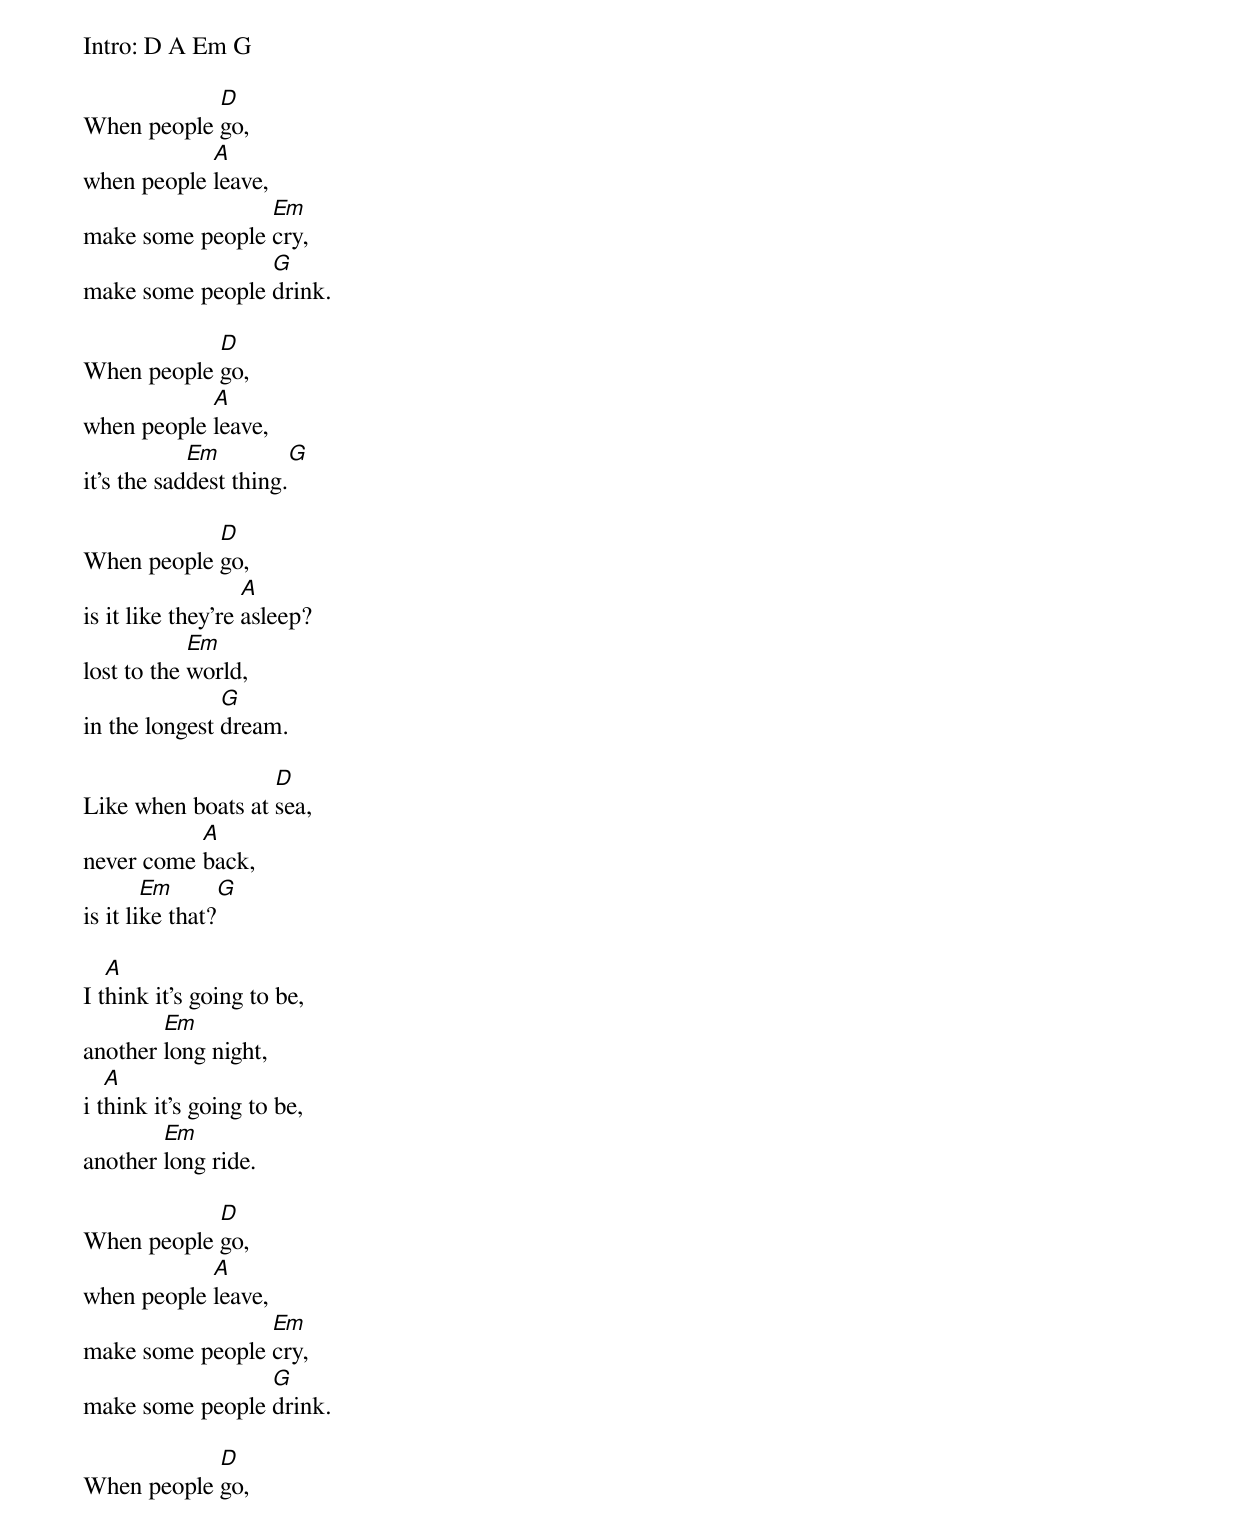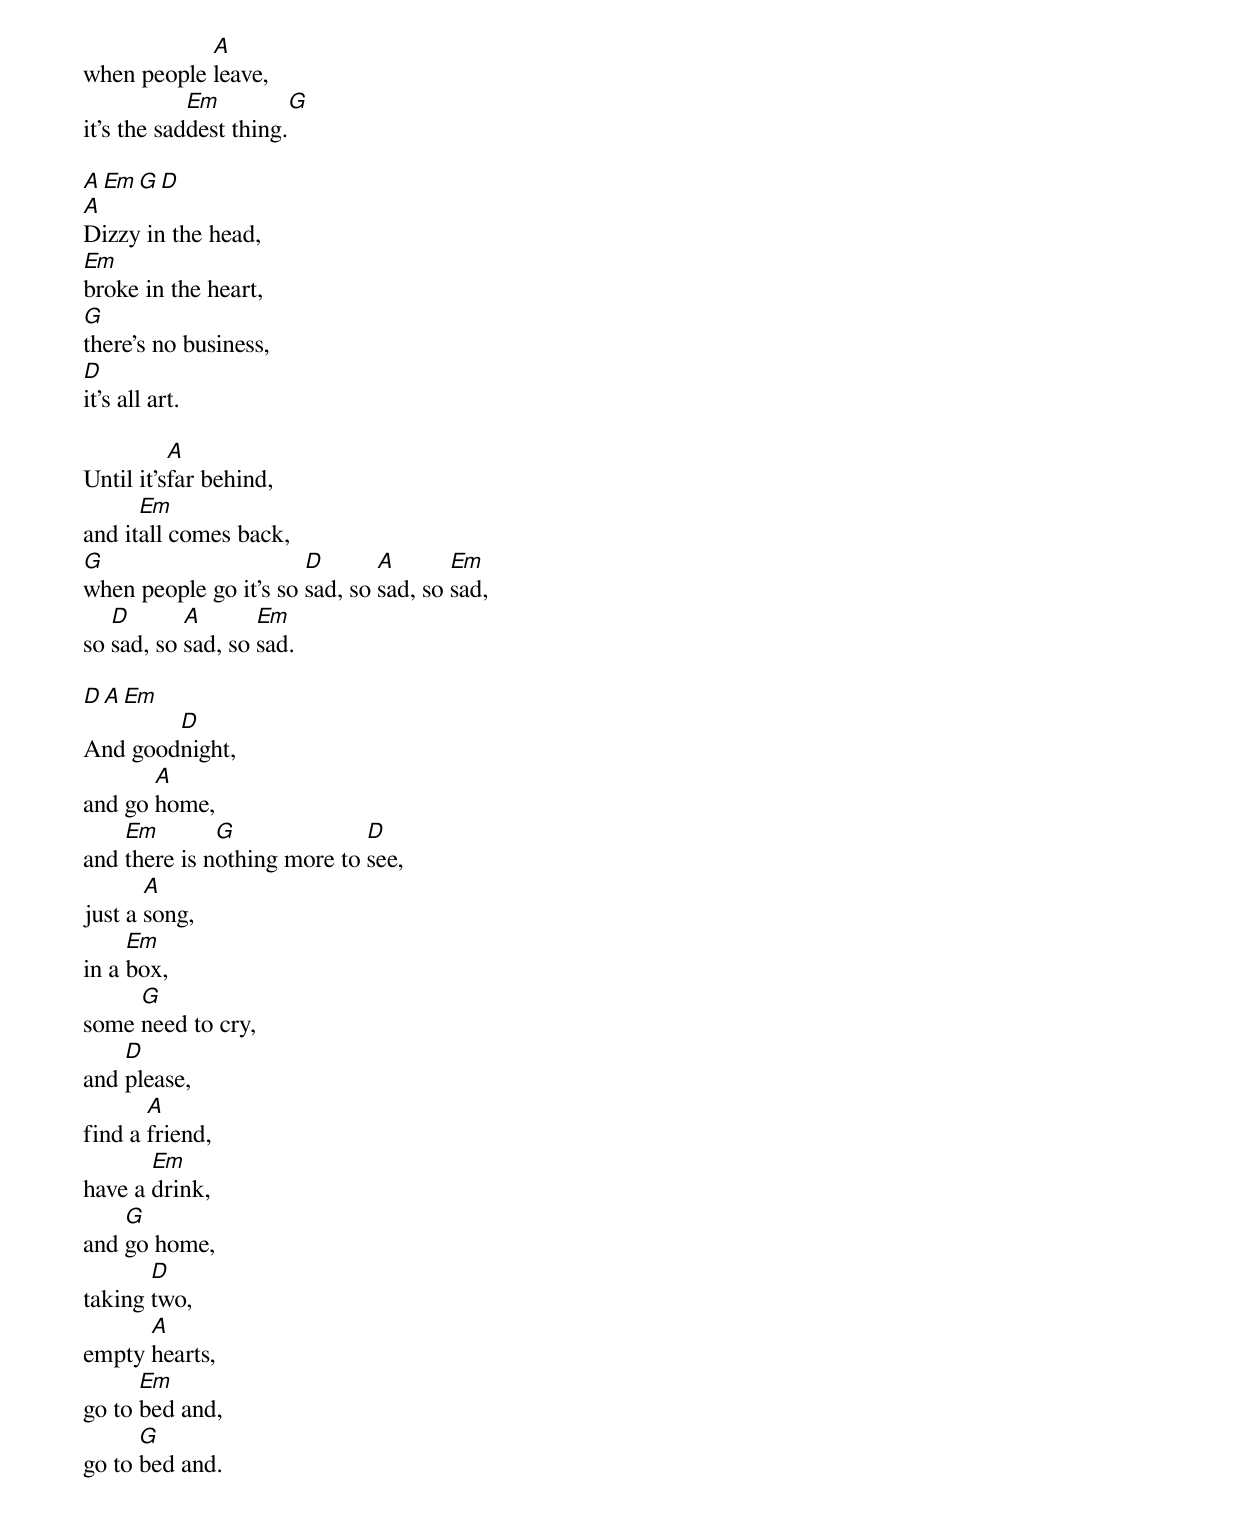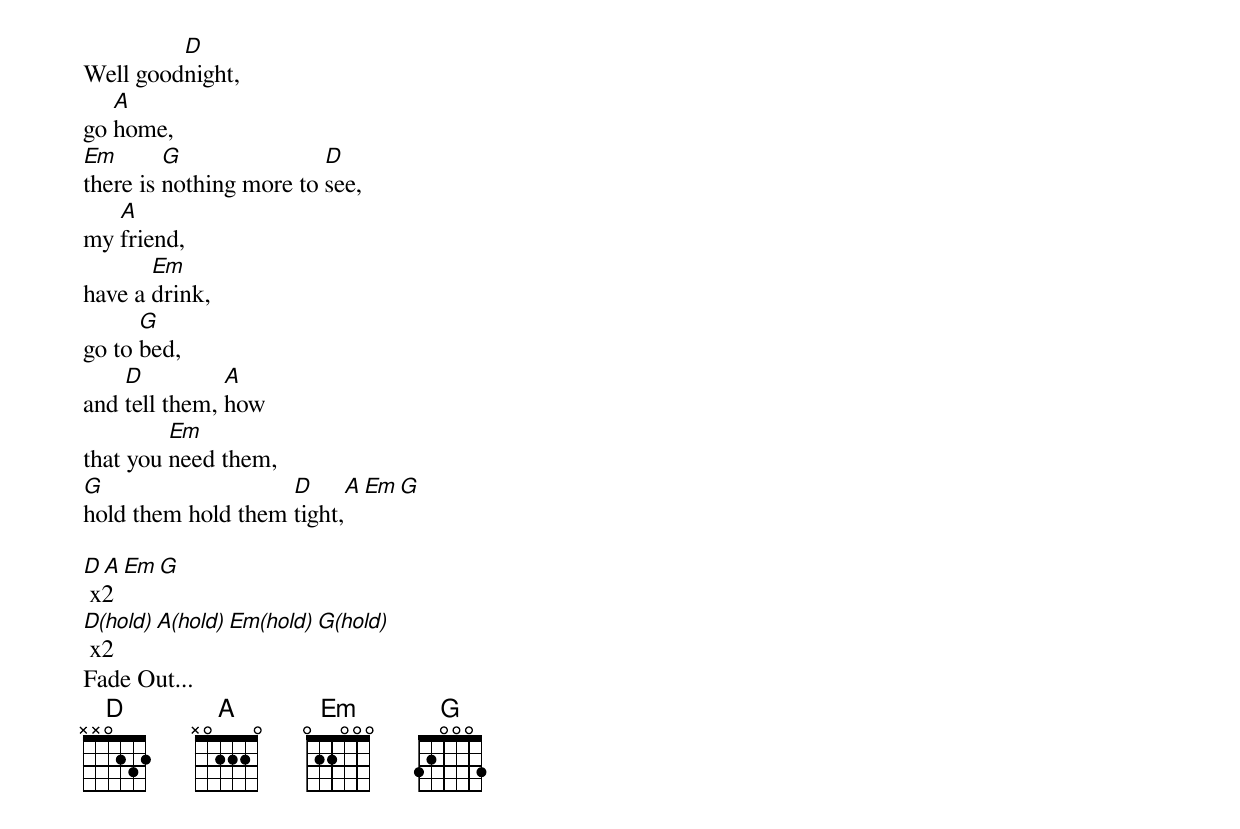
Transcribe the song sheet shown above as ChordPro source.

Intro: D A Em G

When people [D]go,
when people [A]leave,
make some people [Em]cry,
make some people [G]drink.

When people [D]go,
when people [A]leave,
it's the sad[Em]dest thing.[G]

When people [D]go,
is it like they're [A]asleep?
lost to the [Em]world,
in the longest [G]dream.

Like when boats at [D]sea,
never come [A]back,
is it li[Em]ke that?[G]

I t[A]hink it's going to be,
another [Em]long night,
i t[A]hink it's going to be,
another [Em]long ride.

When people [D]go,
when people [A]leave,
make some people [Em]cry,
make some people [G]drink.

When people [D]go,
when people [A]leave,
it's the sad[Em]dest thing.[G]

[A Em G D]
[A]Dizzy in the head,
[Em]broke in the heart,
[G]there's no business,
[D]it's all art.

Until it's[A]far behind,
and it[Em]all comes back,
[G]when people go it's so [D]sad, so [A]sad, so [Em]sad,
so [D]sad, so [A]sad, so [Em]sad.

[D A Em]
And good[D]night,
and go [A]home,
and [Em]there is n[G]othing more to [D]see,
just a [A]song,
in a [Em]box,
some [G]need to cry,
and [D]please,
find a [A]friend,
have a [Em]drink,
and [G]go home,
taking [D]two,
empty [A]hearts,
go to [Em]bed and,
go to [G]bed and.

Well good[D]night,
go [A]home,
[Em]there is [G]nothing more to [D]see,
my [A]friend,
have a [Em]drink,
go to [G]bed,
and [D]tell them, [A]how
that you [Em]need them,
[G]hold them hold them [D]tight,[A][Em][G]

[D A Em G] x2
[D(hold) A(hold) Em(hold) G(hold)] x2
Fade Out...
